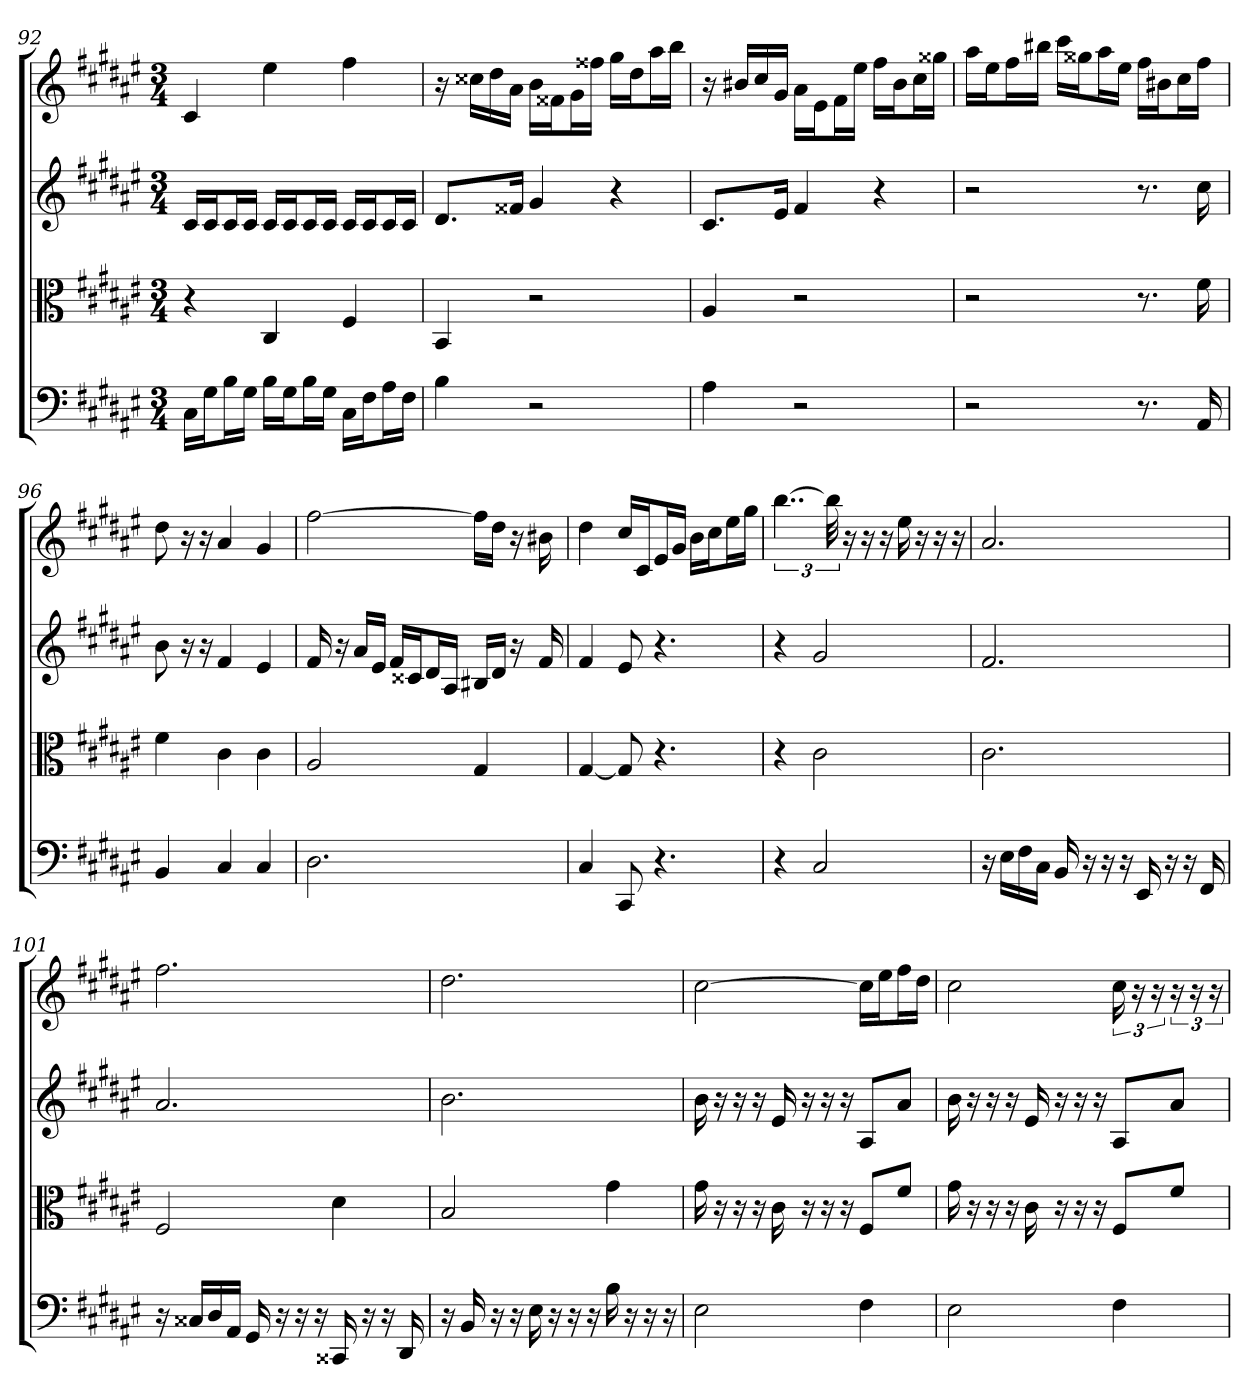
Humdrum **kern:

**kern	**kern	**kern	**kern
*part4	*part3	*part2	*part1
*staff4	*staff3	*staff2	*staff1
*clefF4	*clefC3	*clefG2	*clefG2
*k[f#c#g#d#a#e#]	*k[f#c#g#d#a#e#]	*k[f#c#g#d#a#e#]	*k[f#c#g#d#a#e#]
*F#:	*F#:	*F#:	*F#:
*M3/4	*M3/4	*M3/4	*M3/4
=92	=92	=92	=92
16C#\LL	4r	16c#/LL	4c#
16G#\J	.	16c#/J	.
16B\L	.	16c#/L	.
16G#\JJ	.	16c#/JJ	.
16B\LL	4C#	16c#/LL	4ee#
16G#\J	.	16c#/J	.
16B\L	.	16c#/L	.
16G#\JJ	.	16c#/JJ	.
16C#\LL	4F#	16c#/LL	4ff#
16F#\J	.	16c#/J	.
16A#\L	.	16c#/L	.
16F#\JJ	.	16c#/JJ	.
=93	=93	=93	=93
4B	4BB	8.d#/L	16r
.	.	.	16cc##X\LL
.	.	.	16dd#\
.	.	16f##X/Jk	16a#\JJ
2r	2r	4g#	16b\LL
.	.	.	16f##X\J
.	.	.	16g#\L
.	.	.	16ff##X\JJ
.	.	4r	16gg#\LL
.	.	.	16dd#\J
.	.	.	16aa#\L
.	.	.	16bb\JJ
=94	=94	=94	=94
4A#	4A#	8.c#/L	16r
.	.	.	16b#X/LL
.	.	.	16cc#/
.	.	16e#/Jk	16g#/JJ
2r	2r	4f#	16a#\LL
.	.	.	16e#\J
.	.	.	16f#\L
.	.	.	16ee#\JJ
.	.	4r	16ff#\LL
.	.	.	16b#\J
.	.	.	16cc#\L
.	.	.	16gg##X\JJ
=95	=95	=95	=95
2r	2r	2r	16aa#\LL
.	.	.	16ee#\J
.	.	.	16ff#\L
.	.	.	16bb#X\JJ
.	.	.	16ccc#\LL
.	.	.	16gg##X\J
.	.	.	16aa#\L
.	.	.	16ee#\JJ
8.r	8.r	8.r	16ff#\LL
.	.	.	16b#X\J
.	.	.	16cc#\L
16AA#	16f#	16cc#	16ff#\JJ
=96	=96	=96	=96
4BB	4f#	8b	8dd#
.	.	16r	16r
.	.	16r	16r
4C#	4c#	4f#	4a#
4C#	4c#	4e#	4g#
=97	=97	=97	=97
2.D#	2A#	16f#	[2ff#
.	.	16r	.
.	.	16a#/LL	.
.	.	16e#/JJ	.
.	.	16f#/LL	.
.	.	16c##X/J	.
.	.	16d#/L	.
.	.	16A#/JJ	.
.	4G#	16B#X/LL	16ff#\LL]
.	.	16d#/JJ	16dd#\JJ
.	.	16r	16r
.	.	16f#	16b#X
=98	=98	=98	=98
4C#	[4G#	4f#	4dd#
8CC#	8G#]	8e#	16cc#/LL
.	.	.	16c#/J
4.r	4.r	4.r	16e#/L
.	.	.	16g#/JJ
.	.	.	16b\LL
.	.	.	16cc#\J
.	.	.	16ee#\L
.	.	.	16gg#\JJ
=99	=99	=99	=99
4r	4r	4r	[6..bb
2C#	2c#	2g#	.
.	.	.	48bb]
.	.	.	16r
.	.	.	16r
.	.	.	16r
.	.	.	16ee#
.	.	.	16r
.	.	.	16r
.	.	.	16r
=100	=100	=100	=100
16r	2.c#	2.f#	2.a#
16E#\LL	.	.	.
16F#\	.	.	.
16C#\JJ	.	.	.
16BB	.	.	.
16r	.	.	.
16r	.	.	.
16r	.	.	.
16EE#	.	.	.
16r	.	.	.
16r	.	.	.
16FF#	.	.	.
=101	=101	=101	=101
16r	2F#	2.a#	2.ff#
16C##X/LL	.	.	.
16D#/	.	.	.
16AA#/JJ	.	.	.
16GG#	.	.	.
16r	.	.	.
16r	.	.	.
16r	.	.	.
16CC##X	4d#	.	.
16r	.	.	.
16r	.	.	.
16DD#	.	.	.
=102	=102	=102	=102
16r	2B	2.b	2.dd#
16BB	.	.	.
16r	.	.	.
16r	.	.	.
16E#	.	.	.
16r	.	.	.
16r	.	.	.
16r	.	.	.
16B	4g#	.	.
16r	.	.	.
16r	.	.	.
16r	.	.	.
=103	=103	=103	=103
2E#	16g#	16b	[2cc#
.	16r	16r	.
.	16r	16r	.
.	16r	16r	.
.	16c#	16e#	.
.	16r	16r	.
.	16r	16r	.
.	16r	16r	.
4F#	8F#/L	8A#/L	16cc#\LL]
.	.	.	16ee#\J
.	8f#/J	8a#/J	16ff#\L
.	.	.	16dd#\JJ
=104	=104	=104	=104
2E#	16g#	16b	2cc#
.	16r	16r	.
.	16r	16r	.
.	16r	16r	.
.	16c#	16e#	.
.	16r	16r	.
.	16r	16r	.
.	16r	16r	.
4F#	8F#/L	8A#/L	24cc#
.	.	.	24r
.	.	.	24r
.	8f#/J	8a#/J	24r
.	.	.	24r
.	.	.	24r
=	=	=	=
*-	*-	*-	*-
